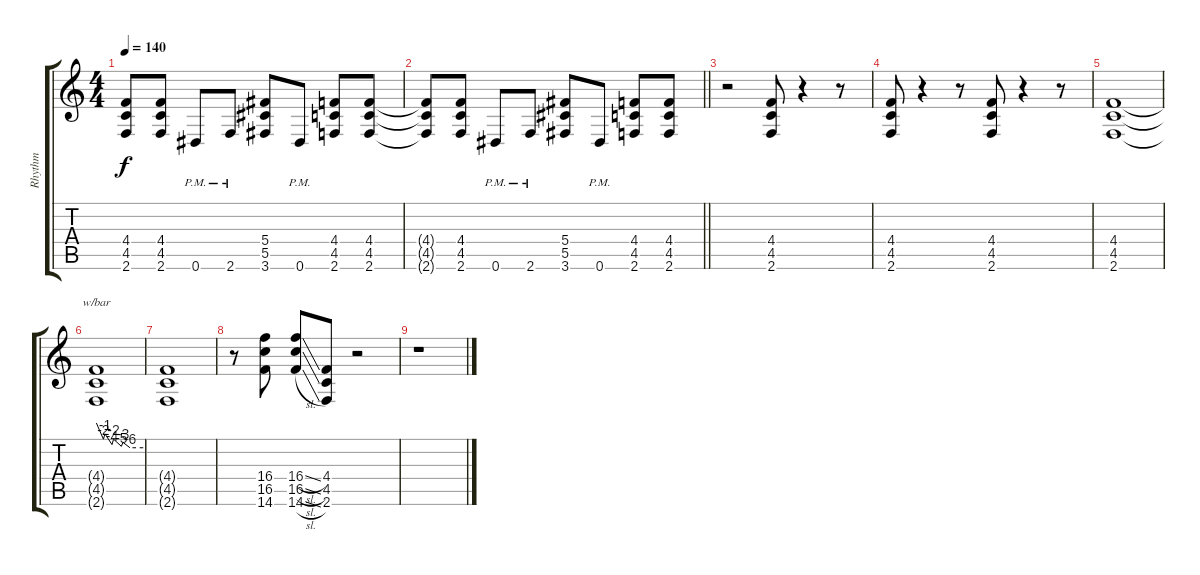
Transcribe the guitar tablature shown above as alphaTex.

\track ("Rhythm" "Rhythm") {instrument distortionguitar}
\staff {score tabs}
\tuning (Eb4 Bb3 Gb3 Db3 Ab2 Eb2) {hide}
\ts (4 4)
\tempo 140
\clef g2
\ks c
(4.4{t} 4.5{t} 2.6{t}).8{dy f} (4.4 4.5 2.6).8 0.6{pm}.8 2.6{pm}.8 (5.4 5.5 3.6).8 0.6{pm}.8 (4.4 4.5 2.6).8 (4.4 4.5 2.6).8 |
\barLineRight lightlight
(4.4{t} 4.5{t} 2.6{t}).8 (4.4 4.5 2.6).8 0.6{pm}.8 2.6{pm}.8 (5.4 5.5 3.6).8 0.6{pm}.8 (4.4 4.5 2.6).8 (4.4 4.5 2.6).8 |
r.2 (4.4 4.5 2.6).8 r.4 r.8 |
(4.4 4.5 2.6).8 r.4 r.8 (4.4 4.5 2.6).8 r.4 r.8 |
(4.4 4.5 2.6).1 |
(4.4{t} 4.5{t} 2.6{t}).1{tbe (custom default 0 0 9 -8 11 -4 20 -16 22 -8 32 -20 34 -12 43 -24 60 -24)} |
(4.4{t} 4.5{t} 2.6{t}).1 |
r.8 (16.4 16.5 14.6).8 (16.4{sl} 16.5{sl} 14.6{sl}).8 (4.4 4.5 2.6).8{volume 0} r.2 |
r.1
